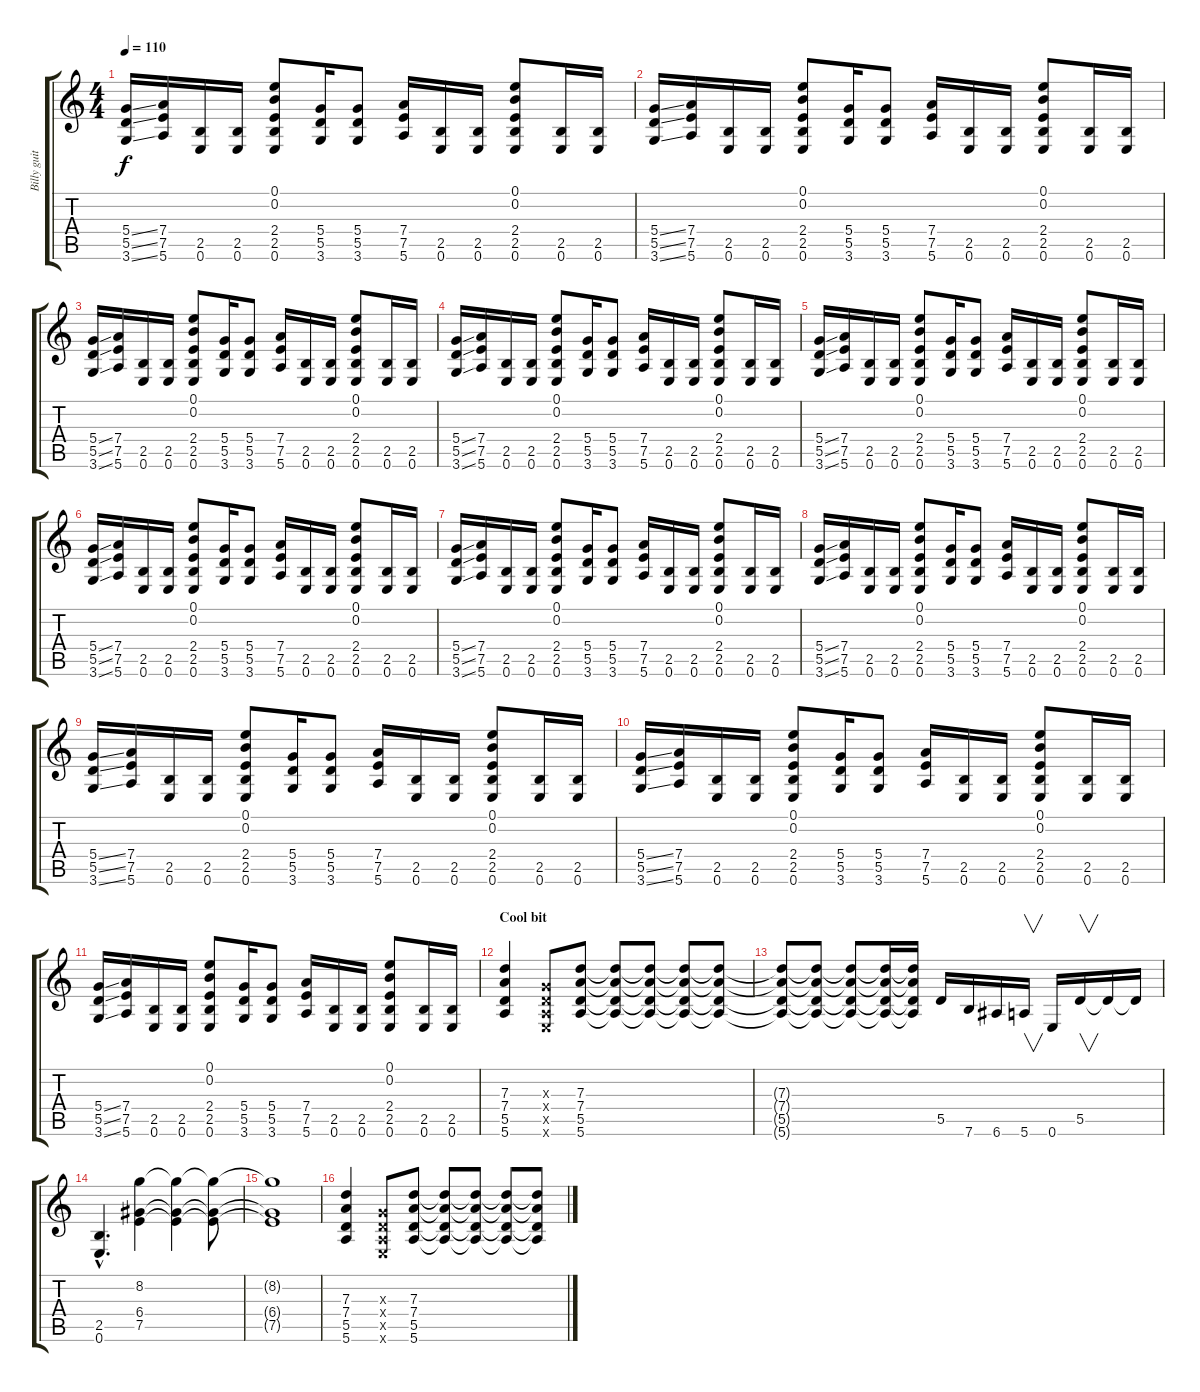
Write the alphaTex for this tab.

\track ("Billy guitar" "Billy guit") {instrument distortionguitar}
\staff {score tabs}
\tuning (E4 B3 G3 D3 A2 E2) {hide}
\ts (4 4)
\tempo 110
\clef g2
\ks c
(5.4{ss} 5.5{ss} 3.6{ss}).16{dy f} (7.4 7.5 5.6).16 (2.5 0.6).16 (2.5 0.6).16 (0.1 0.2 2.4 2.5 0.6).8 (5.4 5.5 3.6).16 (5.4 5.5 3.6).8 (7.4 7.5 5.6).16 (2.5 0.6).16 (2.5 0.6).16 (0.1 0.2 2.4 2.5 0.6).8 (2.5 0.6).16 (2.5 0.6).16 |
(5.4{ss} 5.5{ss} 3.6{ss}).16 (7.4 7.5 5.6).16 (2.5 0.6).16 (2.5 0.6).16 (0.1 0.2 2.4 2.5 0.6).8 (5.4 5.5 3.6).16 (5.4 5.5 3.6).8 (7.4 7.5 5.6).16 (2.5 0.6).16 (2.5 0.6).16 (0.1 0.2 2.4 2.5 0.6).8 (2.5 0.6).16 (2.5 0.6).16 |
(5.4{ss} 5.5{ss} 3.6{ss}).16 (7.4 7.5 5.6).16 (2.5 0.6).16 (2.5 0.6).16 (0.1 0.2 2.4 2.5 0.6).8 (5.4 5.5 3.6).16 (5.4 5.5 3.6).8 (7.4 7.5 5.6).16 (2.5 0.6).16 (2.5 0.6).16 (0.1 0.2 2.4 2.5 0.6).8 (2.5 0.6).16 (2.5 0.6).16 |
(5.4{ss} 5.5{ss} 3.6{ss}).16 (7.4 7.5 5.6).16 (2.5 0.6).16 (2.5 0.6).16 (0.1 0.2 2.4 2.5 0.6).8 (5.4 5.5 3.6).16 (5.4 5.5 3.6).8 (7.4 7.5 5.6).16 (2.5 0.6).16 (2.5 0.6).16 (0.1 0.2 2.4 2.5 0.6).8 (2.5 0.6).16 (2.5 0.6).16 |
(5.4{ss} 5.5{ss} 3.6{ss}).16 (7.4 7.5 5.6).16 (2.5 0.6).16 (2.5 0.6).16 (0.1 0.2 2.4 2.5 0.6).8 (5.4 5.5 3.6).16 (5.4 5.5 3.6).8 (7.4 7.5 5.6).16 (2.5 0.6).16 (2.5 0.6).16 (0.1 0.2 2.4 2.5 0.6).8 (2.5 0.6).16 (2.5 0.6).16 |
(5.4{ss} 5.5{ss} 3.6{ss}).16 (7.4 7.5 5.6).16 (2.5 0.6).16 (2.5 0.6).16 (0.1 0.2 2.4 2.5 0.6).8 (5.4 5.5 3.6).16 (5.4 5.5 3.6).8 (7.4 7.5 5.6).16 (2.5 0.6).16 (2.5 0.6).16 (0.1 0.2 2.4 2.5 0.6).8 (2.5 0.6).16 (2.5 0.6).16 |
(5.4{ss} 5.5{ss} 3.6{ss}).16 (7.4 7.5 5.6).16 (2.5 0.6).16 (2.5 0.6).16 (0.1 0.2 2.4 2.5 0.6).8 (5.4 5.5 3.6).16 (5.4 5.5 3.6).8 (7.4 7.5 5.6).16 (2.5 0.6).16 (2.5 0.6).16 (0.1 0.2 2.4 2.5 0.6).8 (2.5 0.6).16 (2.5 0.6).16 |
(5.4{ss} 5.5{ss} 3.6{ss}).16 (7.4 7.5 5.6).16 (2.5 0.6).16 (2.5 0.6).16 (0.1 0.2 2.4 2.5 0.6).8 (5.4 5.5 3.6).16 (5.4 5.5 3.6).8 (7.4 7.5 5.6).16 (2.5 0.6).16 (2.5 0.6).16 (0.1 0.2 2.4 2.5 0.6).8 (2.5 0.6).16 (2.5 0.6).16 |
(5.4{ss} 5.5{ss} 3.6{ss}).16 (7.4 7.5 5.6).16 (2.5 0.6).16 (2.5 0.6).16 (0.1 0.2 2.4 2.5 0.6).8 (5.4 5.5 3.6).16 (5.4 5.5 3.6).8 (7.4 7.5 5.6).16 (2.5 0.6).16 (2.5 0.6).16 (0.1 0.2 2.4 2.5 0.6).8 (2.5 0.6).16 (2.5 0.6).16 |
(5.4{ss} 5.5{ss} 3.6{ss}).16 (7.4 7.5 5.6).16 (2.5 0.6).16 (2.5 0.6).16 (0.1 0.2 2.4 2.5 0.6).8 (5.4 5.5 3.6).16 (5.4 5.5 3.6).8 (7.4 7.5 5.6).16 (2.5 0.6).16 (2.5 0.6).16 (0.1 0.2 2.4 2.5 0.6).8 (2.5 0.6).16 (2.5 0.6).16 |
(5.4{ss} 5.5{ss} 3.6{ss}).16 (7.4 7.5 5.6).16 (2.5 0.6).16 (2.5 0.6).16 (0.1 0.2 2.4 2.5 0.6).8 (5.4 5.5 3.6).16 (5.4 5.5 3.6).8 (7.4 7.5 5.6).16 (2.5 0.6).16 (2.5 0.6).16 (0.1 0.2 2.4 2.5 0.6).8 (2.5 0.6).16 (2.5 0.6).16 |
\section ("" "Cool bit")
(7.3 7.4 5.5 5.6).4 (0.3{x} 0.4{x} 0.5{x} 0.6{x}).8 (7.3 7.4 5.5 5.6).8 (7.3{t} 7.4{t} 5.5{t} 5.6{t}).8 (7.3{t} 7.4{t} 5.5{t} 5.6{t}).8 (7.3{t} 7.4{t} 5.5{t} 5.6{t}).8 (7.3{t} 7.4{t} 5.5{t} 5.6{t}).8 |
(7.3{t} 7.4{t} 5.5{t} 5.6{t}).8 (7.3{t} 7.4{t} 5.5{t} 5.6{t}).8 (7.3{t} 7.4{t} 5.5{t} 5.6{t}).8 (7.3{t} 7.4{t} 5.5{t} 5.6{t}).16 (7.3{t} 7.4{t} 5.5{t} 5.6{t}).16 5.5.16 7.6.16 6.6.16 5.6.16{v} 0.6.16 5.5.16{v} 5.5{t}.16 5.5{t}.16 |
(2.5{hac} 0.6{hac}).4{d} (8.2 6.4 7.5).4 (8.2{t} 6.4{t} 7.5{t}).4 (8.2{t} 6.4{t} 7.5{t}).8 |
(8.2{t} 6.4{t} 7.5{t}).1 |
(7.3 7.4 5.5 5.6).4 (0.3{x} 0.4{x} 0.5{x} 0.6{x}).8 (7.3 7.4 5.5 5.6).8 (7.3{t} 7.4{t} 5.5{t} 5.6{t}).8 (7.3{t} 7.4{t} 5.5{t} 5.6{t}).8 (7.3{t} 7.4{t} 5.5{t} 5.6{t}).8 (7.3{t} 7.4{t} 5.5{t} 5.6{t}).8
